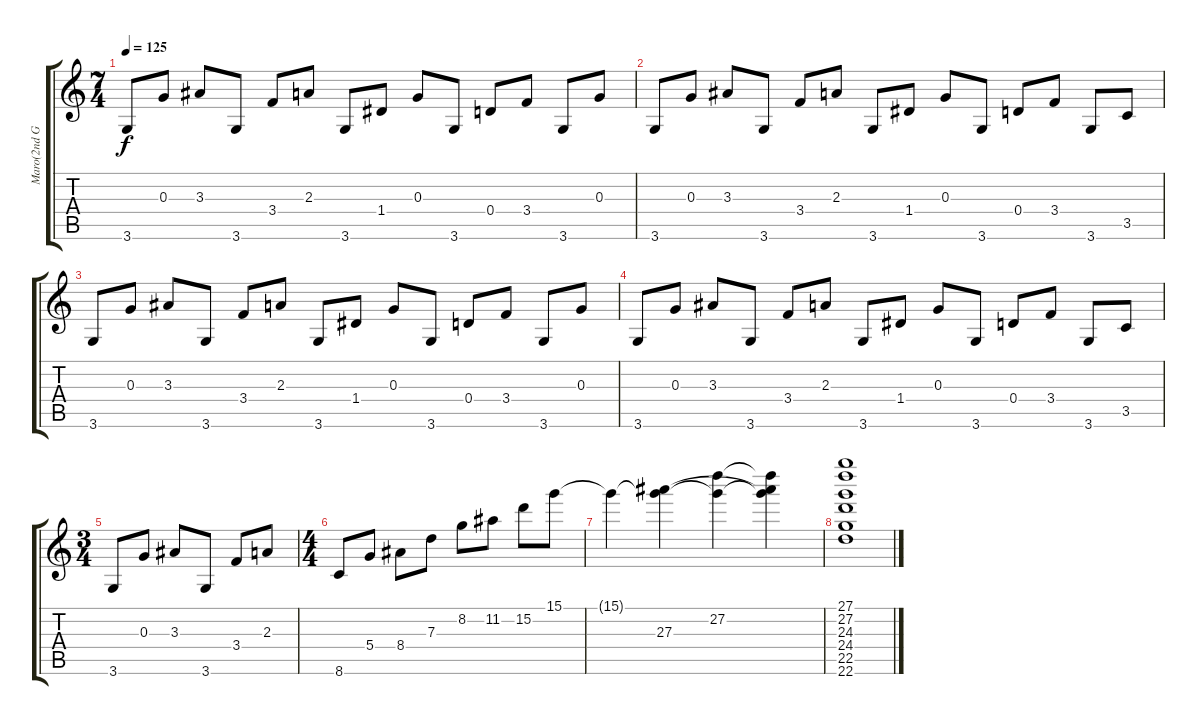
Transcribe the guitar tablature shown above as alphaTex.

\track ("Maro(2nd Guitar)" "Maro(2nd G") {instrument overdrivenguitar}
\staff {score tabs}
\tuning (E4 B3 G3 D3 A2 E2) {hide}
\ts (7 4)
\tempo 125
\clef g2
\ks c
3.6.8{dy f} 0.3.8 3.3.8 3.6.8 3.4.8 2.3.8 3.6.8 1.4.8 0.3.8 3.6.8 0.4.8 3.4.8 3.6.8 0.3.8 |
3.6.8 0.3.8 3.3.8 3.6.8 3.4.8 2.3.8 3.6.8 1.4.8 0.3.8 3.6.8 0.4.8 3.4.8 3.6.8 3.5.8 |
3.6.8 0.3.8 3.3.8 3.6.8 3.4.8 2.3.8 3.6.8 1.4.8 0.3.8 3.6.8 0.4.8 3.4.8 3.6.8 0.3.8 |
3.6.8 0.3.8 3.3.8 3.6.8 3.4.8 2.3.8 3.6.8 1.4.8 0.3.8 3.6.8 0.4.8 3.4.8 3.6.8 3.5.8 |
\ts (3 4)
3.6.8 0.3.8 3.3.8 3.6.8 3.4.8 2.3.8 |
\ts (4 4)
8.6.8 5.4.8 8.4.8 7.3.8 8.2.8 11.2.8 15.2.8 15.1.8 |
15.1{t}.4 (15.1{t} 27.3).4 (15.1{t} 27.2).4 (15.1{t} 27.2{t} 27.3{t}).4 |
(27.1 27.2 24.3 24.4 22.5 22.6).1
